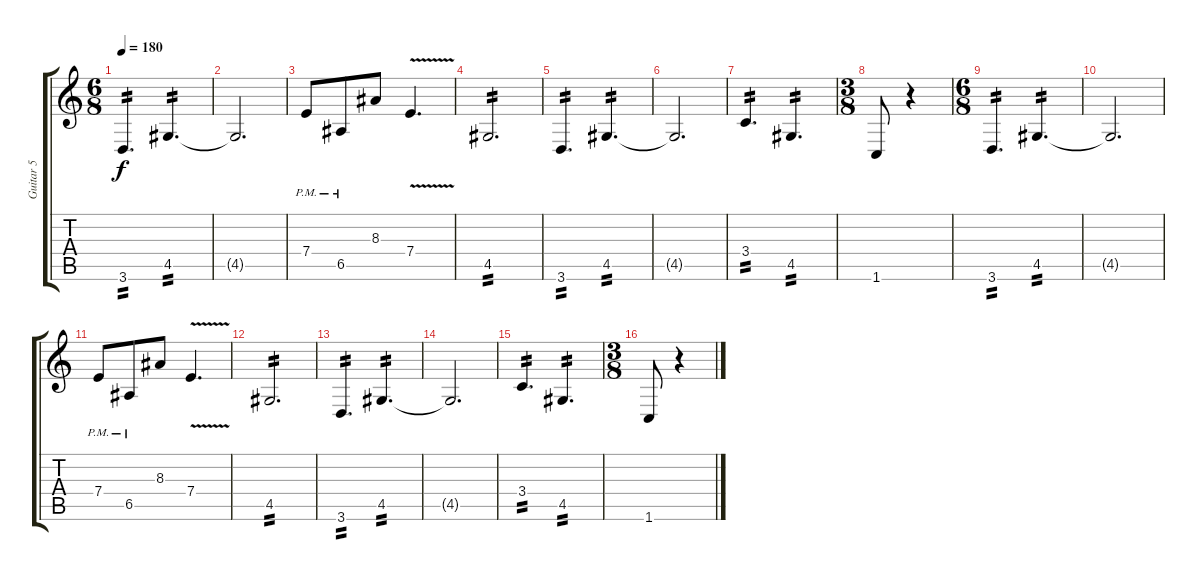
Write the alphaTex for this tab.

\track ("Guitar 5" "Guitar 5") {instrument distortionguitar}
\staff {score tabs}
\tuning (B3 Gb3 D3 A2 E2 B1) {hide}
\ts (6 8)
\tempo 180
\clef g2
\ks c
3.6.4{d tp 2 dy f} 4.5.4{d tp 2} |
4.5{t}.2{d} |
7.4{pm}.8 6.5{pm}.8 8.3.8 7.4{v}.4{d} |
4.5.2{d tp 2} |
3.6.4{d tp 2} 4.5.4{d tp 2} |
4.5{t}.2{d} |
3.4.4{d tp 2} 4.5.4{d tp 2} |
\ts (3 8)
1.6.8 r.4 |
\ts (6 8)
3.6.4{d tp 2} 4.5.4{d tp 2} |
4.5{t}.2{d} |
7.4{pm}.8 6.5{pm}.8 8.3.8 7.4{v}.4{d} |
4.5.2{d tp 2} |
3.6.4{d tp 2} 4.5.4{d tp 2} |
4.5{t}.2{d} |
3.4.4{d tp 2} 4.5.4{d tp 2} |
\ts (3 8)
1.6.8 r.4
